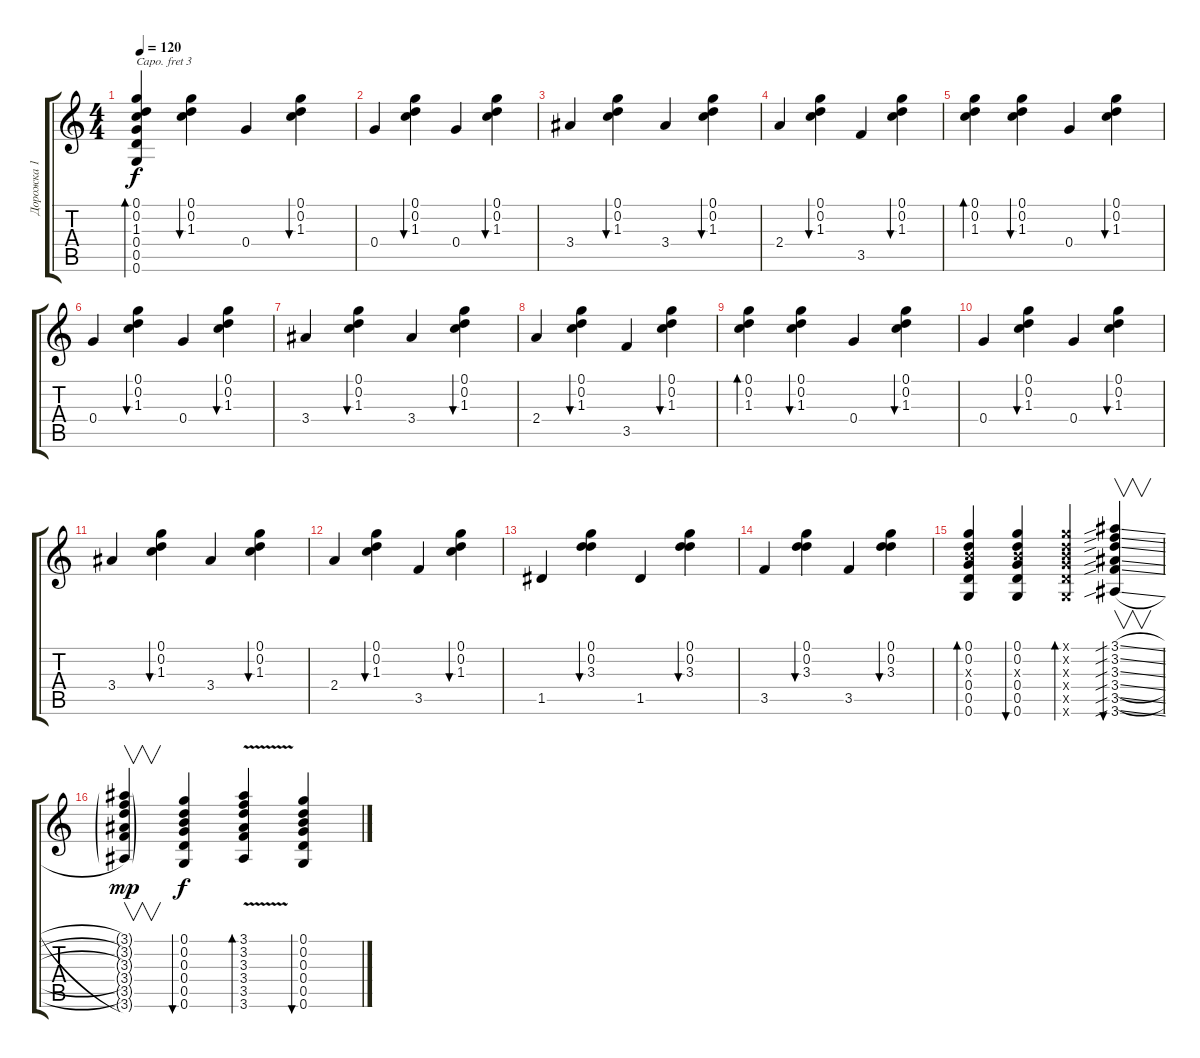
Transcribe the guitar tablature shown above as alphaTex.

\track ("Дорожка 1" "Дорожка 1") {instrument acousticguitarsteel}
\staff {score tabs}
\capo 3
\tuning (E4 B3 Ab3 E3 B2 E2) {hide}
\ts (4 4)
\tempo 120
\clef g2
\ks c
(0.1 0.2 1.3 0.4 0.5 0.6).4{bd 120 dy f} (0.1 0.2 1.3).4{bu 120} 0.4.4 (0.1 0.2 1.3).4{bu 120} |
0.4.4 (0.1 0.2 1.3).4{bu 120} 0.4.4 (0.1 0.2 1.3).4{bu 120} |
3.4.4 (0.1 0.2 1.3).4{bu 120} 3.4.4 (0.1 0.2 1.3).4{bu 120} |
2.4.4 (0.1 0.2 1.3).4{bu 120} 3.5.4 (0.1 0.2 1.3).4{bu 120} |
(0.1 0.2 1.3).4{bd 120} (0.1 0.2 1.3).4{bu 120} 0.4.4 (0.1 0.2 1.3).4{bu 120} |
0.4.4 (0.1 0.2 1.3).4{bu 120} 0.4.4 (0.1 0.2 1.3).4{bu 120} |
3.4.4 (0.1 0.2 1.3).4{bu 120} 3.4.4 (0.1 0.2 1.3).4{bu 120} |
2.4.4 (0.1 0.2 1.3).4{bu 120} 3.5.4 (0.1 0.2 1.3).4{bu 120} |
(0.1 0.2 1.3).4{bd 120} (0.1 0.2 1.3).4{bu 120} 0.4.4 (0.1 0.2 1.3).4{bu 120} |
0.4.4 (0.1 0.2 1.3).4{bu 120} 0.4.4 (0.1 0.2 1.3).4{bu 120} |
3.4.4 (0.1 0.2 1.3).4{bu 120} 3.4.4 (0.1 0.2 1.3).4{bu 120} |
2.4.4 (0.1 0.2 1.3).4{bu 120} 3.5.4 (0.1 0.2 1.3).4{bu 120} |
1.5.4 (0.1 0.2 3.3).4{bu 120} 1.5.4 (0.1 0.2 3.3).4{bu 120} |
3.5.4 (0.1 0.2 3.3).4{bu 120} 3.5.4 (0.1 0.2 3.3).4{bu 120} |
(0.1 0.2 0.3{x} 0.4 0.5 0.6).4{bd 60} (0.1 0.2 0.3{x} 0.4 0.5 0.6).4{bu 60} (0.1{x} 0.2{x} 0.3{x} 0.4{x} 0.5{x} 0.6{x}).4{bd 60} (3.1{sib sl} 3.2{sib sl} 3.3{sib sl} 3.4{sib sl} 3.5{sib sl} 3.6{sib sl}).4{v bu 60} |
(3.1{g} 3.2{g} 3.3{g} 3.4{g} 3.5{g} 3.6{g}).4{v dy mp} (0.1 0.2 0.3 0.4 0.5 0.6).4{bu 60 dy f} (3.1 3.2 3.3 3.4 3.5{v} 3.6).4{bd 60} (0.1 0.2 0.3 0.4 0.5 0.6).4{bu 60}
